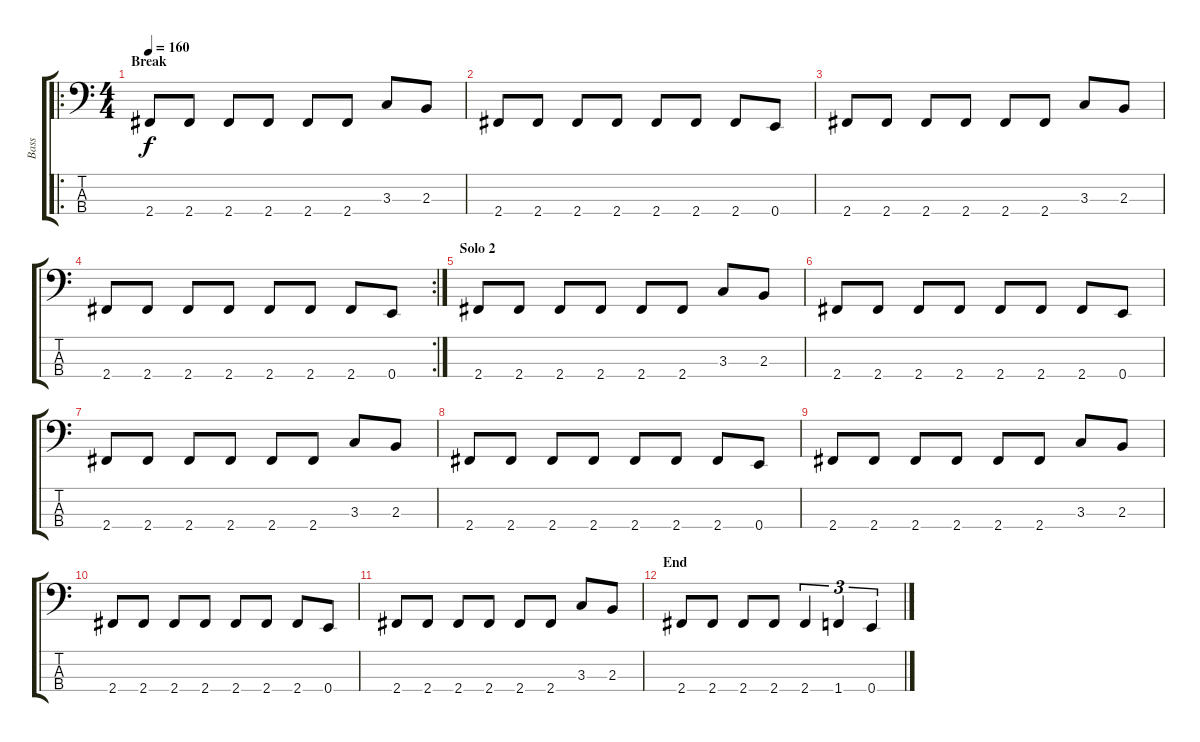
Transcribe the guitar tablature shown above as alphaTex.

\track ("Bass" "Bass") {instrument electricbassfinger}
\staff {score tabs}
\tuning (G2 D2 A1 E1) {hide}
\ro
\ts (4 4)
\section ("" "Break")
\tempo 160
\clef f4
\ks c
2.4.8{dy f} 2.4.8 2.4.8 2.4.8 2.4.8 2.4.8 3.3.8 2.3.8 |
2.4.8 2.4.8 2.4.8 2.4.8 2.4.8 2.4.8 2.4.8 0.4.8 |
2.4.8 2.4.8 2.4.8 2.4.8 2.4.8 2.4.8 3.3.8 2.3.8 |
\rc 2
2.4.8 2.4.8 2.4.8 2.4.8 2.4.8 2.4.8 2.4.8 0.4.8 |
\section ("" "Solo 2")
2.4.8 2.4.8 2.4.8 2.4.8 2.4.8 2.4.8 3.3.8 2.3.8 |
2.4.8 2.4.8 2.4.8 2.4.8 2.4.8 2.4.8 2.4.8 0.4.8 |
2.4.8 2.4.8 2.4.8 2.4.8 2.4.8 2.4.8 3.3.8 2.3.8 |
2.4.8 2.4.8 2.4.8 2.4.8 2.4.8 2.4.8 2.4.8 0.4.8 |
2.4.8 2.4.8 2.4.8 2.4.8 2.4.8 2.4.8 3.3.8 2.3.8 |
2.4.8 2.4.8 2.4.8 2.4.8 2.4.8 2.4.8 2.4.8 0.4.8 |
2.4.8 2.4.8 2.4.8 2.4.8 2.4.8 2.4.8 3.3.8 2.3.8 |
\section ("" "End")
2.4.8 2.4.8 2.4.8 2.4.8 2.4.4{tu (3 2)} 1.4.4{tu (3 2)} 0.4.4{tu (3 2)}
